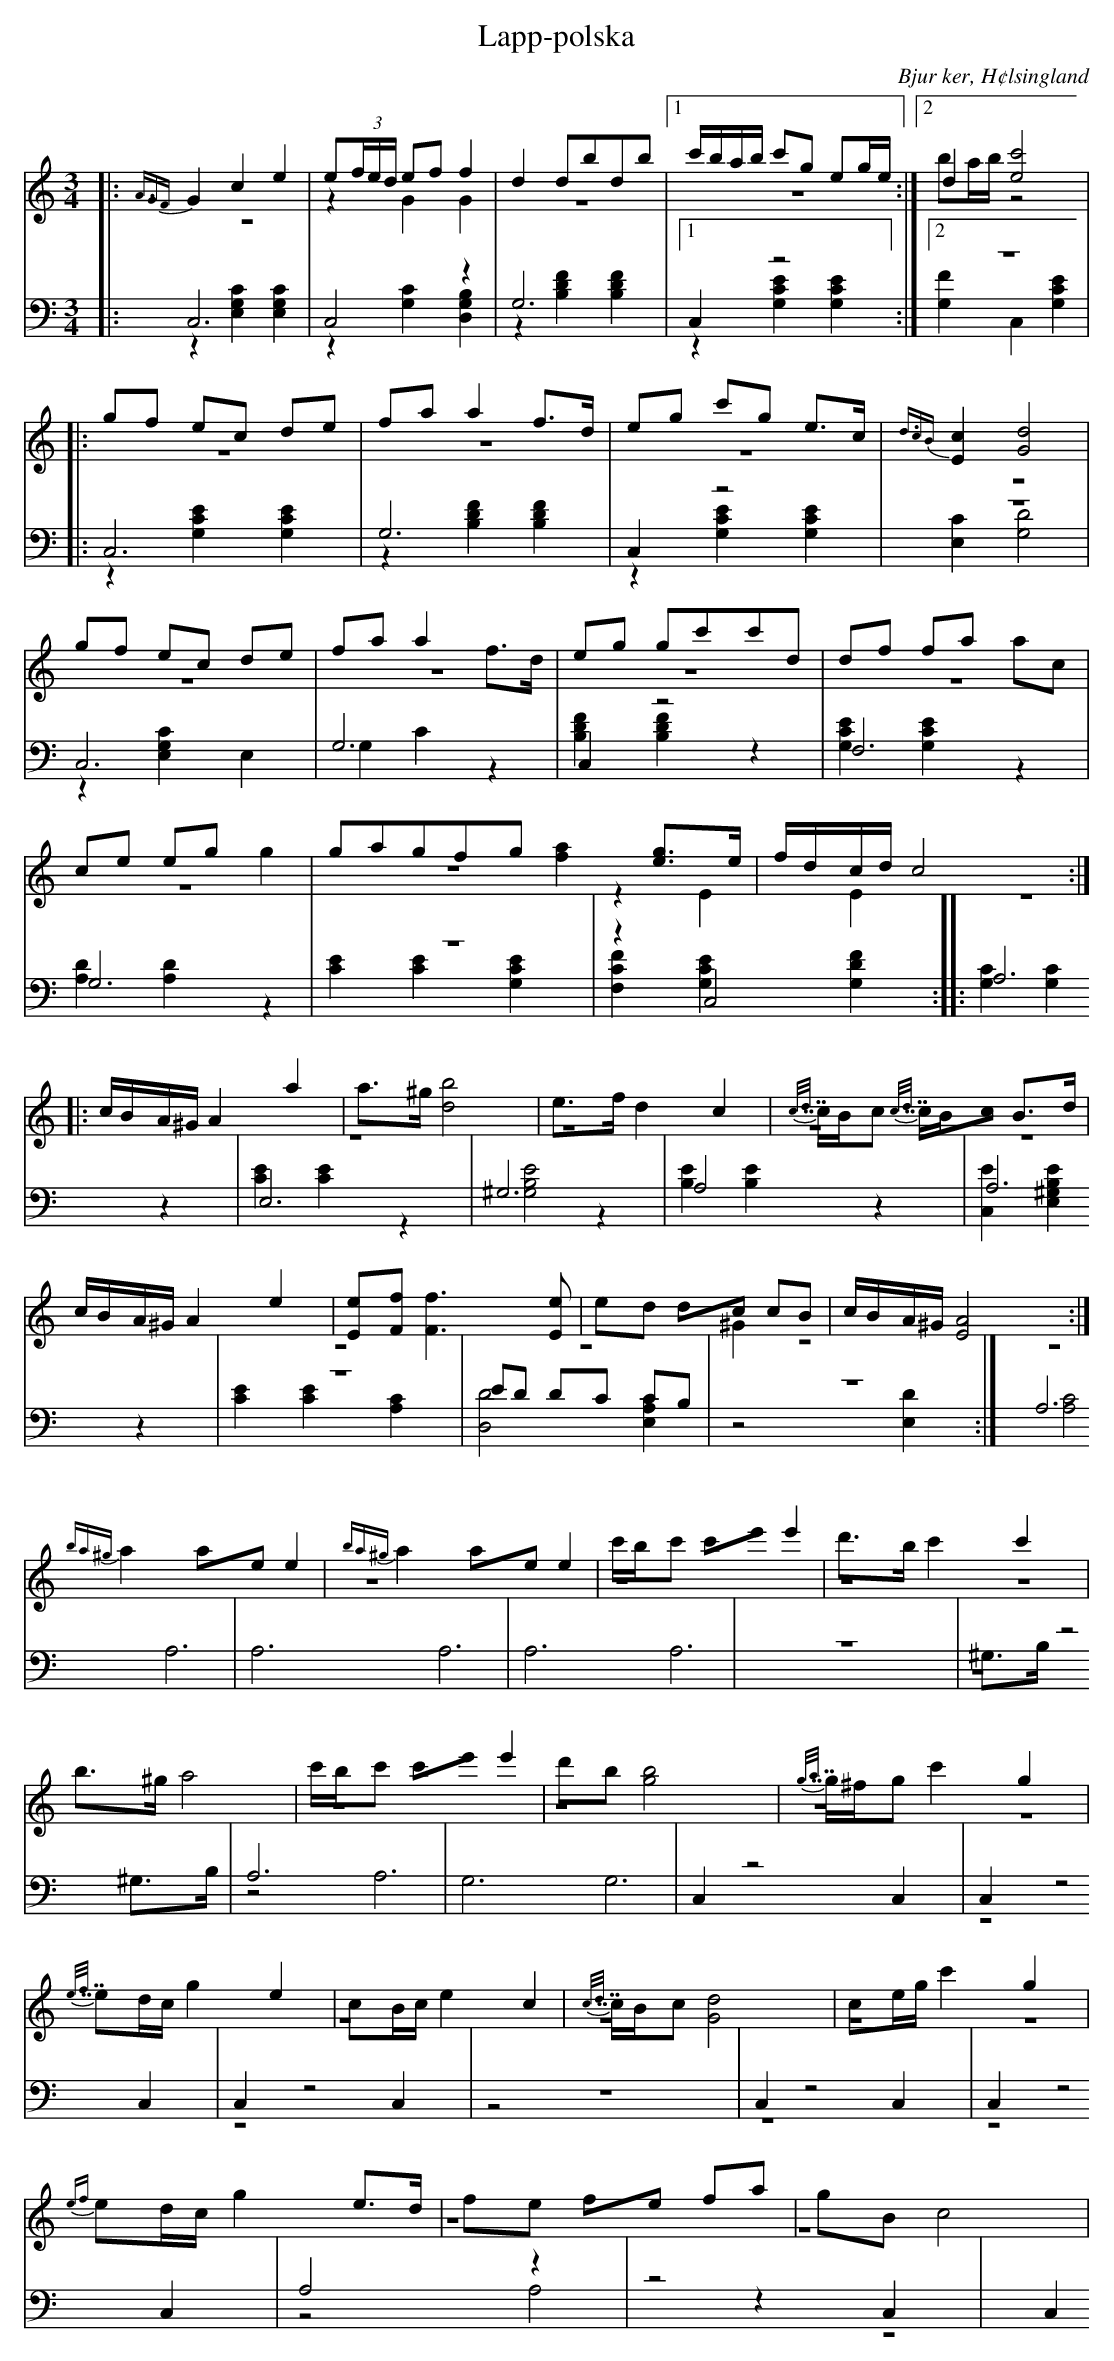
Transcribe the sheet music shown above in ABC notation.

X:1
T: Lapp-polska
O: Bjur ker, H¢lsingland
M: 3/4
L: 1/8
K: C
V:1
V:2 merge
V:3
V:4 merge
V:1
|:{A3/2GF}G2 c2 e2|e(3f/e/d/ ef f2|d2 dbdb|1 c'/b/a/b/ c'g eg/e/:|2 d2 [e4c'4]|
|:gf ec de|fa a2 f>d|eg c'g e>c|{d3/2cB}[c2E2] [G4d4]|
gf ec de|fa a2 f>d|eg gc'c'd|df fa ac|
ce eg g2|g2/5a2/5g2/5f2/5g2/5 [f2a2] [eg]>e|f/d/c/d/  c4:|
|:c/B/A/^G/ A2 a2|a>^g [d4b4]|e>f d2 c2|{c7/8d7/8}c/B/c {c7/8d7/8}c/B/c B>d|
c/B/A/^G/ A2 e2|[Ee][Ff] [F3f3] [Ee] |ed dc cB|c/B/A/^G/ [E4A4]:|
{ba^g}a2 ae e2|{ba^g}a2 ae e2|c'/b/c' c'e' e'2  |d'>b c'2 c'2|
 b>^g a4|c'/b/c' c'e' e'2|d'b [g4b4]|{g7/8a7/8}g/^f/g c'2 g2|
{e7/8f7/8}ed/c/ g2 e2|cB/c/ e2 c2|{c7/8d7/8}c/B/c [G4d4]|ce/g/ c'2 g2|
{ef}ed/c/ g2 e>d|fe fe fa|gB c4|
V:2
|:z6|z2 G2 G2|z6|1 z6:|2 ba/b/ z4|
|:z6|z6|z6|z6|
 z6|z6|z6|z6|
z6|z6|z2 E2 E2:|
|:z6|z6|z6|z6|
 z6|z6|z6|^G2 z4:|
|z6|z6|z6|z6|
 z6|z6|z6|z6|
z6|z6|z6|z6|
z6|z6|z6|
V:3  clef=bass
|:C,6|C,4 z2|G,6|1 C,2 z4:|2 z6|
|:C,6|G,6|C,2 z4|z6|
C,6|G,6|C,2 z4|F,6|
G,6|z6|z2 C,4:|
|:A,6|E,6|^G,6|A,4 z2|
A,6|z6|ED DC CB,|z6:|
A,6|A,6|A,6|z6|
 ^G,>B, z4|A,6|G,6|C,2 z4|
C,2 z4|C,2 z4|z6|C,2 z4|
C,2 z4|A,4 z2|z4 C,2|
V:4  clef=bass
|:z2 [E,2G,2C2] [E,2G,2C2]|z2 [G,2C2] [D,2G,2B,2]|z2 [B,2D2F2] [B,2D2F2]|1 z2 [G,2C2E2] [G,2C2E2]:|2 [G,2F2] C,2 [G,2C2E2]|
|:z2 [G,2C2E2] [G,2C2E2]|z2 [B,2D2F2] [B,2D2F2]|z2 [G,2C2E2] [G,2C2E2]|[E,2C2] [G,4D4]|
z2 [E,2G,2C2] E,2G,2C2]|z2 [B,2D2F2] [B,2D2F2]|z2 [G,2C2E2] [G,2C2E2]|z2 [A,2D2] [A,2D2]|
z2 [C2E2] [C2E2]|[G,2C2E2] [F,2C2F2] [G,2C2E2] |[G,2D2F2] [G,2C2] [G,2C2]:|
|:z2 [C2E2] [C2E2]|z2 [^G,4B,4E4]|z2 [B,2E2] [B,2E2]|z2 [C,2E2] [E,2^G,2B,2E2]|
z2 [C2E2] [C2E2]|[A,2C2] [D,4D4]|[E,2A,2C2] z4|[E,2D2] [A,4C4]:|
A,6|A,6|A,6|z6|
 ^G,>B, z4|A,6|G,6|C,2 z4|
C,2 z4|C,2 z4|z6|C,2 z4|
C,2 z4|A,4 z2|z4 C,2|
